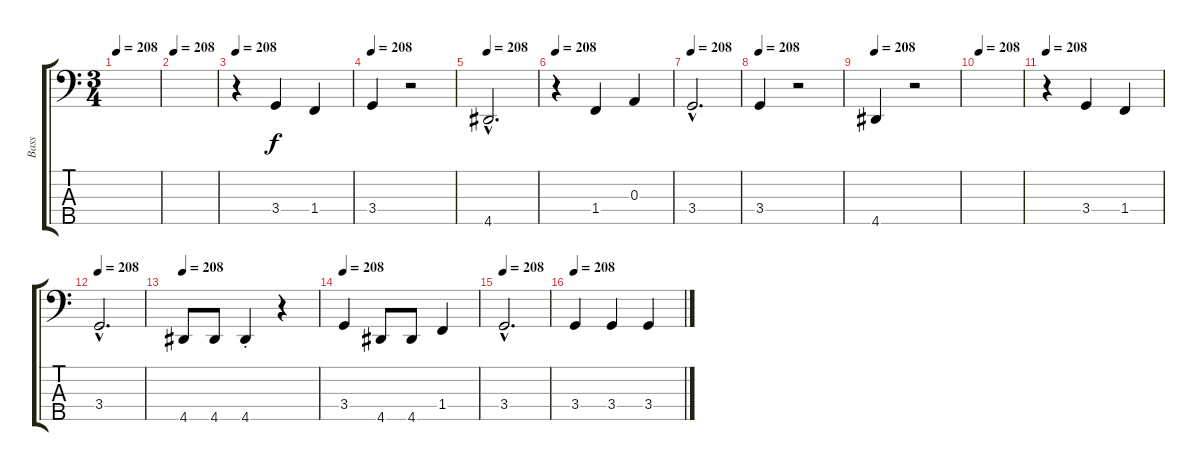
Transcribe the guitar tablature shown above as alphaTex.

\track ("Bass" "Bass") {instrument electricbasspick}
\staff {score tabs}
\tuning (G2 D2 A1 E1 B0) {hide}
\ts (3 4)
\tempo 208
\clef f4
\ks c
|
\tempo 208
|
\tempo 208
r.4 3.4.4 1.4.4 |
\tempo 208
3.4.4 r.2 |
\tempo 208
4.5{hac}.2{d} |
\tempo 208
r.4 1.4.4 0.3.4 |
\tempo 208
3.4{hac}.2{d} |
\tempo 208
3.4.4 r.2 |
\tempo 208
4.5.4 r.2 |
\tempo 208
|
\tempo 208
r.4 3.4.4 1.4.4 |
\tempo 208
3.4{hac}.2{d} |
\tempo 208
4.5.8 4.5.8 4.5{st}.4 r.4 |
\tempo 208
3.4.4 4.5.8 4.5.8 1.4.4 |
\tempo 208
3.4{hac}.2{d} |
\tempo 208
3.4.4 3.4.4 3.4.4
